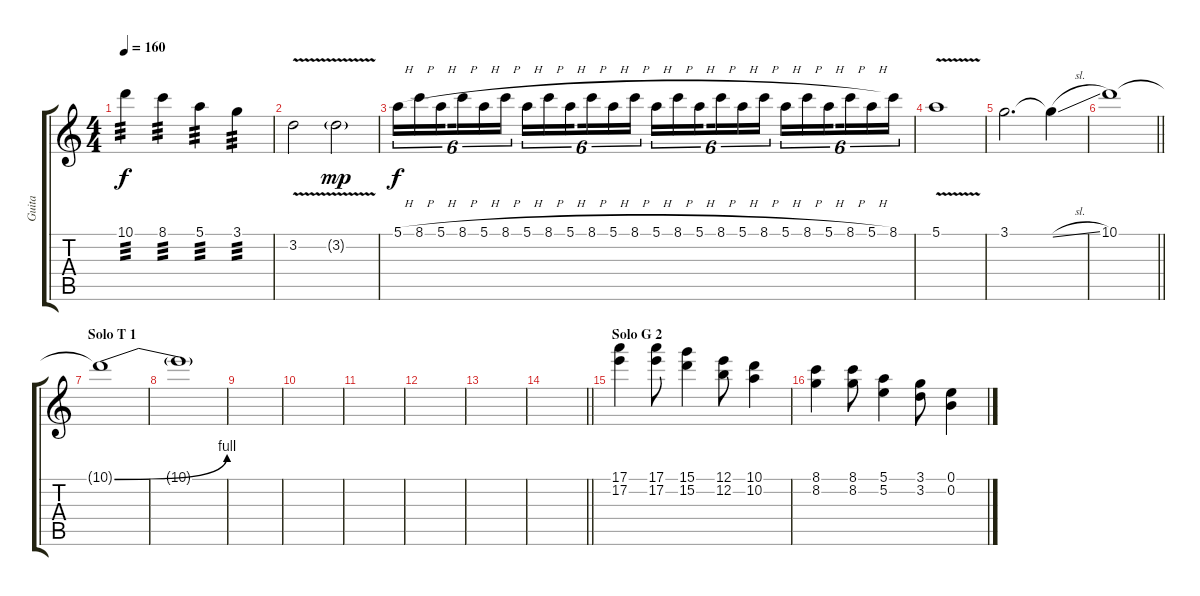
\track ("Guita" "Guita") {instrument distortionguitar}
\staff {score tabs}
\tuning (E4 B3 G3 D3 A2 E2) {hide}
\ts (4 4)
\tempo 160
\clef g2
\ks c
10.1.4{tp 3 dy f} 8.1.4{tp 3} 5.1.4{tp 3} 3.1.4{tp 3} |
3.2{v}.2 3.2{v g}.2{dy mp} |
5.1{h}.16{tu (6 4) dy f} 8.1{h}.16{tu (6 4)} 5.1{h}.16{tu (6 4) beam splitsecondary} 8.1{h}.16{tu (6 4)} 5.1{h}.16{tu (6 4)} 8.1{h}.16{tu (6 4)} 5.1{h}.16{tu (6 4)} 8.1{h}.16{tu (6 4)} 5.1{h}.16{tu (6 4) beam splitsecondary} 8.1{h}.16{tu (6 4)} 5.1{h}.16{tu (6 4)} 8.1{h}.16{tu (6 4)} 5.1{h}.16{tu (6 4)} 8.1{h}.16{tu (6 4)} 5.1{h}.16{tu (6 4) beam splitsecondary} 8.1{h}.16{tu (6 4)} 5.1{h}.16{tu (6 4)} 8.1{h}.16{tu (6 4)} 5.1{h}.16{tu (6 4)} 8.1{h}.16{tu (6 4)} 5.1{h}.16{tu (6 4) beam splitsecondary} 8.1{h}.16{tu (6 4)} 5.1{h}.16{tu (6 4)} 8.1.16{tu (6 4)} |
5.1{v}.1 |
3.1.2{d} 3.1{sl t}.4 |
\barLineRight lightlight
10.1.1 |
\section ("" "Solo T 1")
10.1{be (bend 0 0 60 4) t}.1 |
10.1{t}.1 |
|
|
|
|
|
\barLineRight lightlight
|
\section ("" "Solo G 2")
(17.1 17.2).4 (17.1 17.2).8 (15.1 15.2).4 (12.1 12.2).8 (10.1 10.2).4 |
(8.1 8.2).4 (8.1 8.2).8 (5.1 5.2).4 (3.1 3.2).8 (0.1 0.2).4
